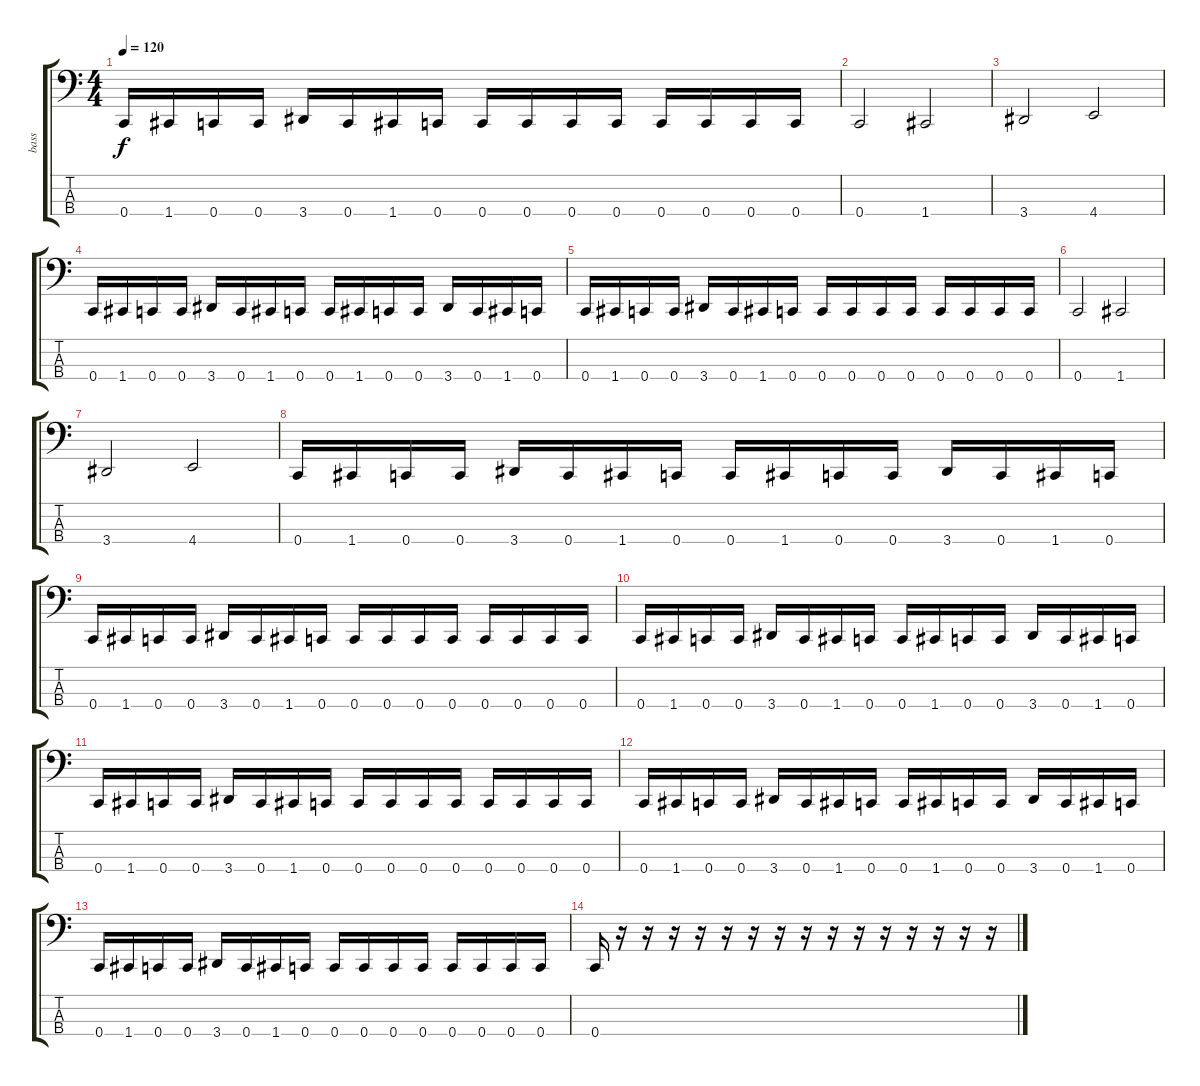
\track ("bass" "bass") {instrument electricbasspick}
\staff {score tabs}
\tuning (F2 C2 G1 C1) {hide}
\ts (4 4)
\tempo 120
\clef f4
\ks c
0.4.16{dy f} 1.4.16 0.4.16 0.4.16 3.4.16 0.4.16 1.4.16 0.4.16 0.4.16 0.4.16 0.4.16 0.4.16 0.4.16 0.4.16 0.4.16 0.4.16 |
0.4.2 1.4.2 |
3.4.2 4.4.2 |
0.4.16 1.4.16 0.4.16 0.4.16 3.4.16 0.4.16 1.4.16 0.4.16 0.4.16 1.4.16 0.4.16 0.4.16 3.4.16 0.4.16 1.4.16 0.4.16 |
0.4.16 1.4.16 0.4.16 0.4.16 3.4.16 0.4.16 1.4.16 0.4.16 0.4.16 0.4.16 0.4.16 0.4.16 0.4.16 0.4.16 0.4.16 0.4.16 |
0.4.2 1.4.2 |
3.4.2 4.4.2 |
0.4.16 1.4.16 0.4.16 0.4.16 3.4.16 0.4.16 1.4.16 0.4.16 0.4.16 1.4.16 0.4.16 0.4.16 3.4.16 0.4.16 1.4.16 0.4.16 |
0.4.16 1.4.16 0.4.16 0.4.16 3.4.16 0.4.16 1.4.16 0.4.16 0.4.16 0.4.16 0.4.16 0.4.16 0.4.16 0.4.16 0.4.16 0.4.16 |
0.4.16 1.4.16 0.4.16 0.4.16 3.4.16 0.4.16 1.4.16 0.4.16 0.4.16 1.4.16 0.4.16 0.4.16 3.4.16 0.4.16 1.4.16 0.4.16 |
0.4.16 1.4.16 0.4.16 0.4.16 3.4.16 0.4.16 1.4.16 0.4.16 0.4.16 0.4.16 0.4.16 0.4.16 0.4.16 0.4.16 0.4.16 0.4.16 |
0.4.16 1.4.16 0.4.16 0.4.16 3.4.16 0.4.16 1.4.16 0.4.16 0.4.16 1.4.16 0.4.16 0.4.16 3.4.16 0.4.16 1.4.16 0.4.16 |
0.4.16 1.4.16 0.4.16 0.4.16 3.4.16 0.4.16 1.4.16 0.4.16 0.4.16 0.4.16 0.4.16 0.4.16 0.4.16 0.4.16 0.4.16 0.4.16 |
0.4.16 r.16 r.16 r.16 r.16 r.16 r.16 r.16 r.16 r.16 r.16 r.16 r.16 r.16 r.16 r.16
